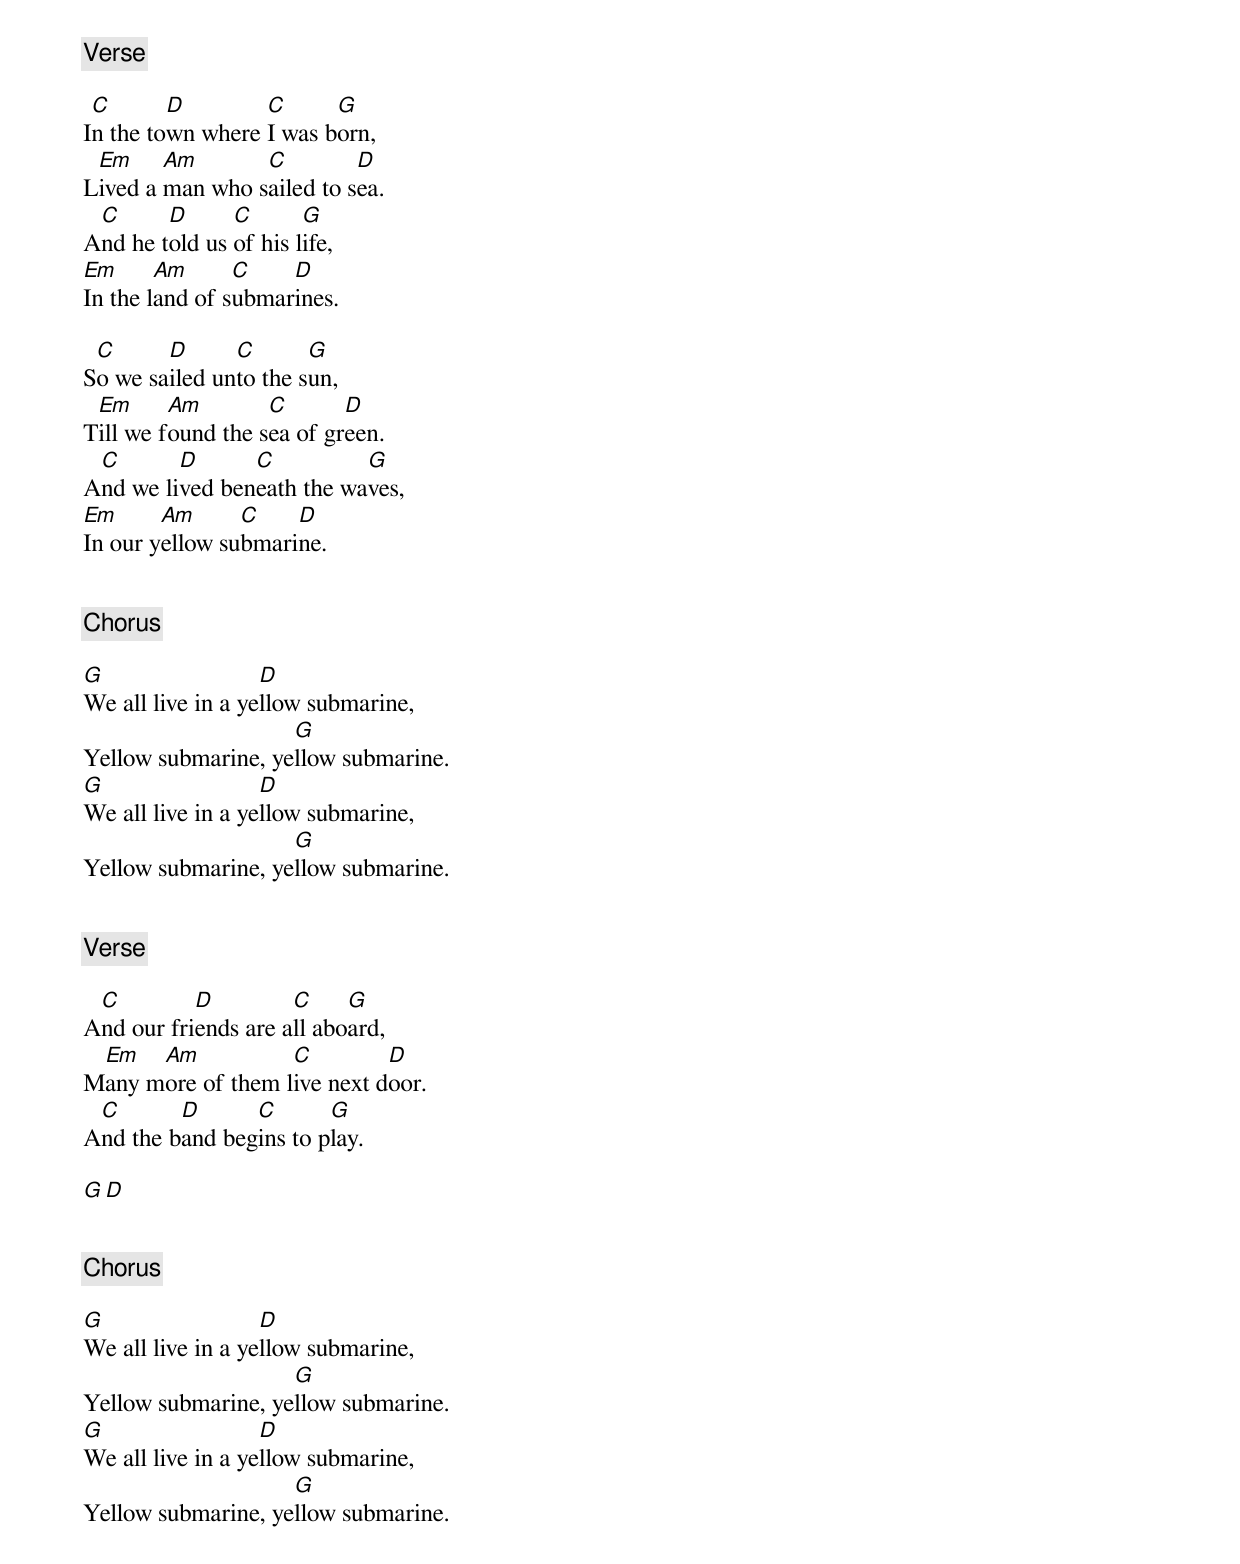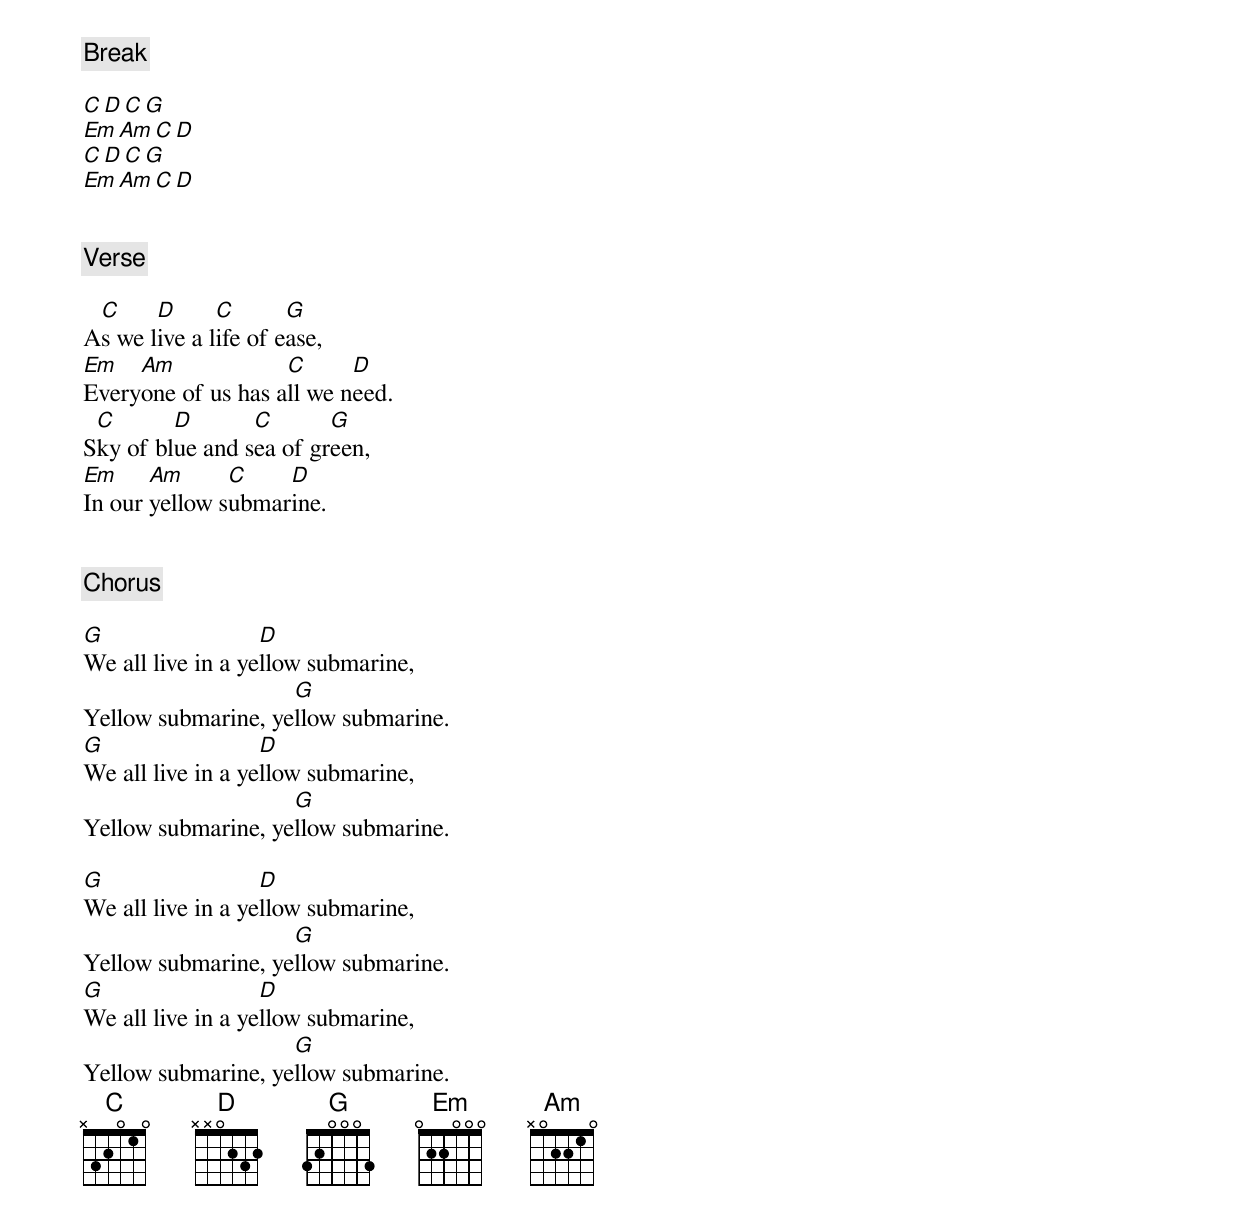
[Verse]

 C       D        C      G
In the town where I was born,
 Em     Am       C         D
Lived a man who sailed to sea.
 C      D      C       G
And he told us of his life,
Em      Am      C    D
In the land of submarines.

 C      D      C       G
So we sailed unto the sun,
 Em      Am        C       D
Till we found the sea of green.
 C       D      C          G
And we lived beneath the waves,
Em      Am      C    D
In our yellow submarine.


[Chorus]

G                  D
We all live in a yellow submarine,
                    G
Yellow submarine, yellow submarine.
G                  D
We all live in a yellow submarine,
                    G
Yellow submarine, yellow submarine.


[Verse]

 C         D         C     G
And our friends are all aboard,
 Em   Am           C         D
Many more of them live next door.
 C       D      C       G
And the band begins to play.

G   D


[Chorus]

G                  D
We all live in a yellow submarine,
                    G
Yellow submarine, yellow submarine.
G                  D
We all live in a yellow submarine,
                    G
Yellow submarine, yellow submarine.


[Break]

 C     D      C      G
 Em   Am      C      D
 C     D      C      G
 Em   Am      C      D


[Verse]

 C     D      C       G
As we live a life of ease,
Em   Am             C      D
Everyone of us has all we need.
 C       D       C       G
Sky of blue and sea of green,
Em     Am      C    D
In our yellow submarine.


[Chorus]

G                  D
We all live in a yellow submarine,
                    G
Yellow submarine, yellow submarine.
G                  D
We all live in a yellow submarine,
                    G
Yellow submarine, yellow submarine.

G                  D
We all live in a yellow submarine,
                    G
Yellow submarine, yellow submarine.
G                  D
We all live in a yellow submarine,
                    G
Yellow submarine, yellow submarine.
